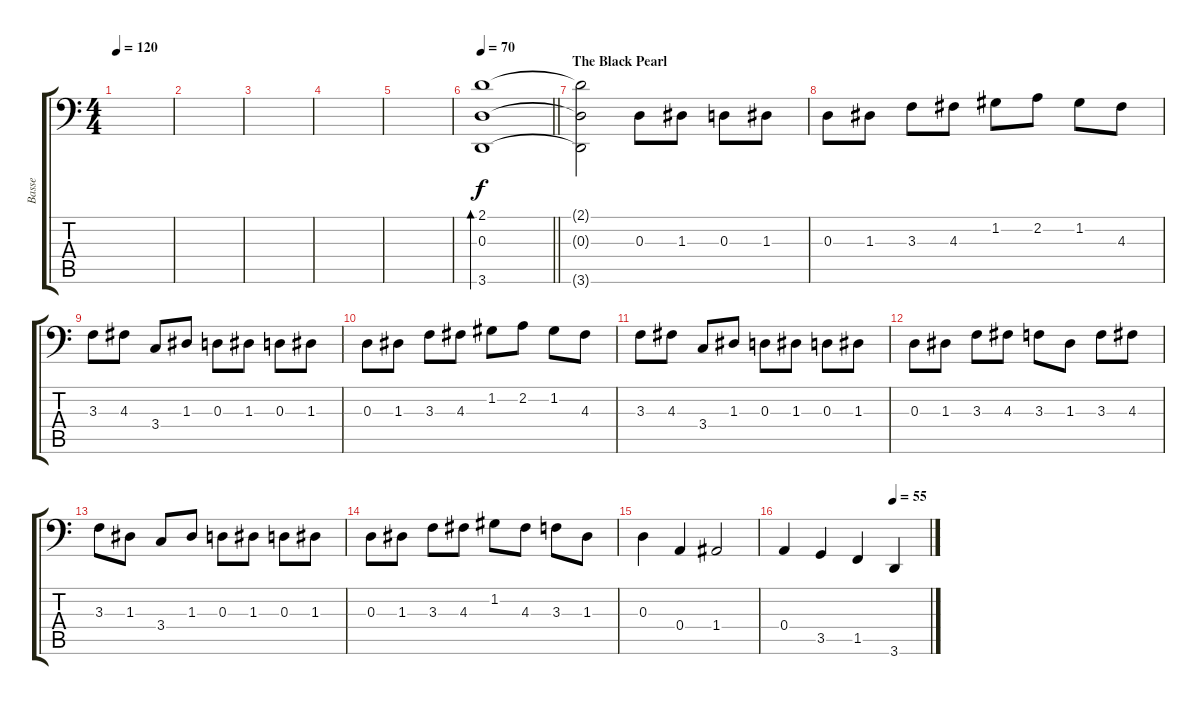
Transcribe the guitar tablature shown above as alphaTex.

\track ("Basse" "Basse") {instrument electricbassfinger}
\staff {score tabs}
\tuning (C3 G2 D2 A1 E1 B0) {hide}
\ts (4 4)
\tempo 120
\clef f4
\ks c
|
|
|
|
|
\tempo 70
\barLineRight lightlight
(2.1 0.3 3.6).1{bd 240} |
\section ("" "The Black Pearl")
(2.1{t} 0.3{t} 3.6{t}).2 0.3.8 1.3.8 0.3.8 1.3.8 |
0.3.8 1.3.8 3.3.8 4.3.8 1.2.8 2.2.8 1.2.8 4.3.8 |
3.3.8 4.3.8 3.4.8 1.3.8 0.3.8 1.3.8 0.3.8 1.3.8 |
0.3.8 1.3.8 3.3.8 4.3.8 1.2.8 2.2.8 1.2.8 4.3.8 |
3.3.8 4.3.8 3.4.8 1.3.8 0.3.8 1.3.8 0.3.8 1.3.8 |
0.3.8 1.3.8 3.3.8 4.3.8 3.3.8 1.3.8 3.3.8 4.3.8 |
3.3.8 1.3.8 3.4.8 1.3.8 0.3.8 1.3.8 0.3.8 1.3.8 |
0.3.8 1.3.8 3.3.8 4.3.8 1.2.8 4.3.8 3.3.8 1.3.8 |
0.3.4 0.4.4 1.4.2 |
\tempo (55 0.75)
0.4.4 3.5.4 1.5.4 3.6.4
